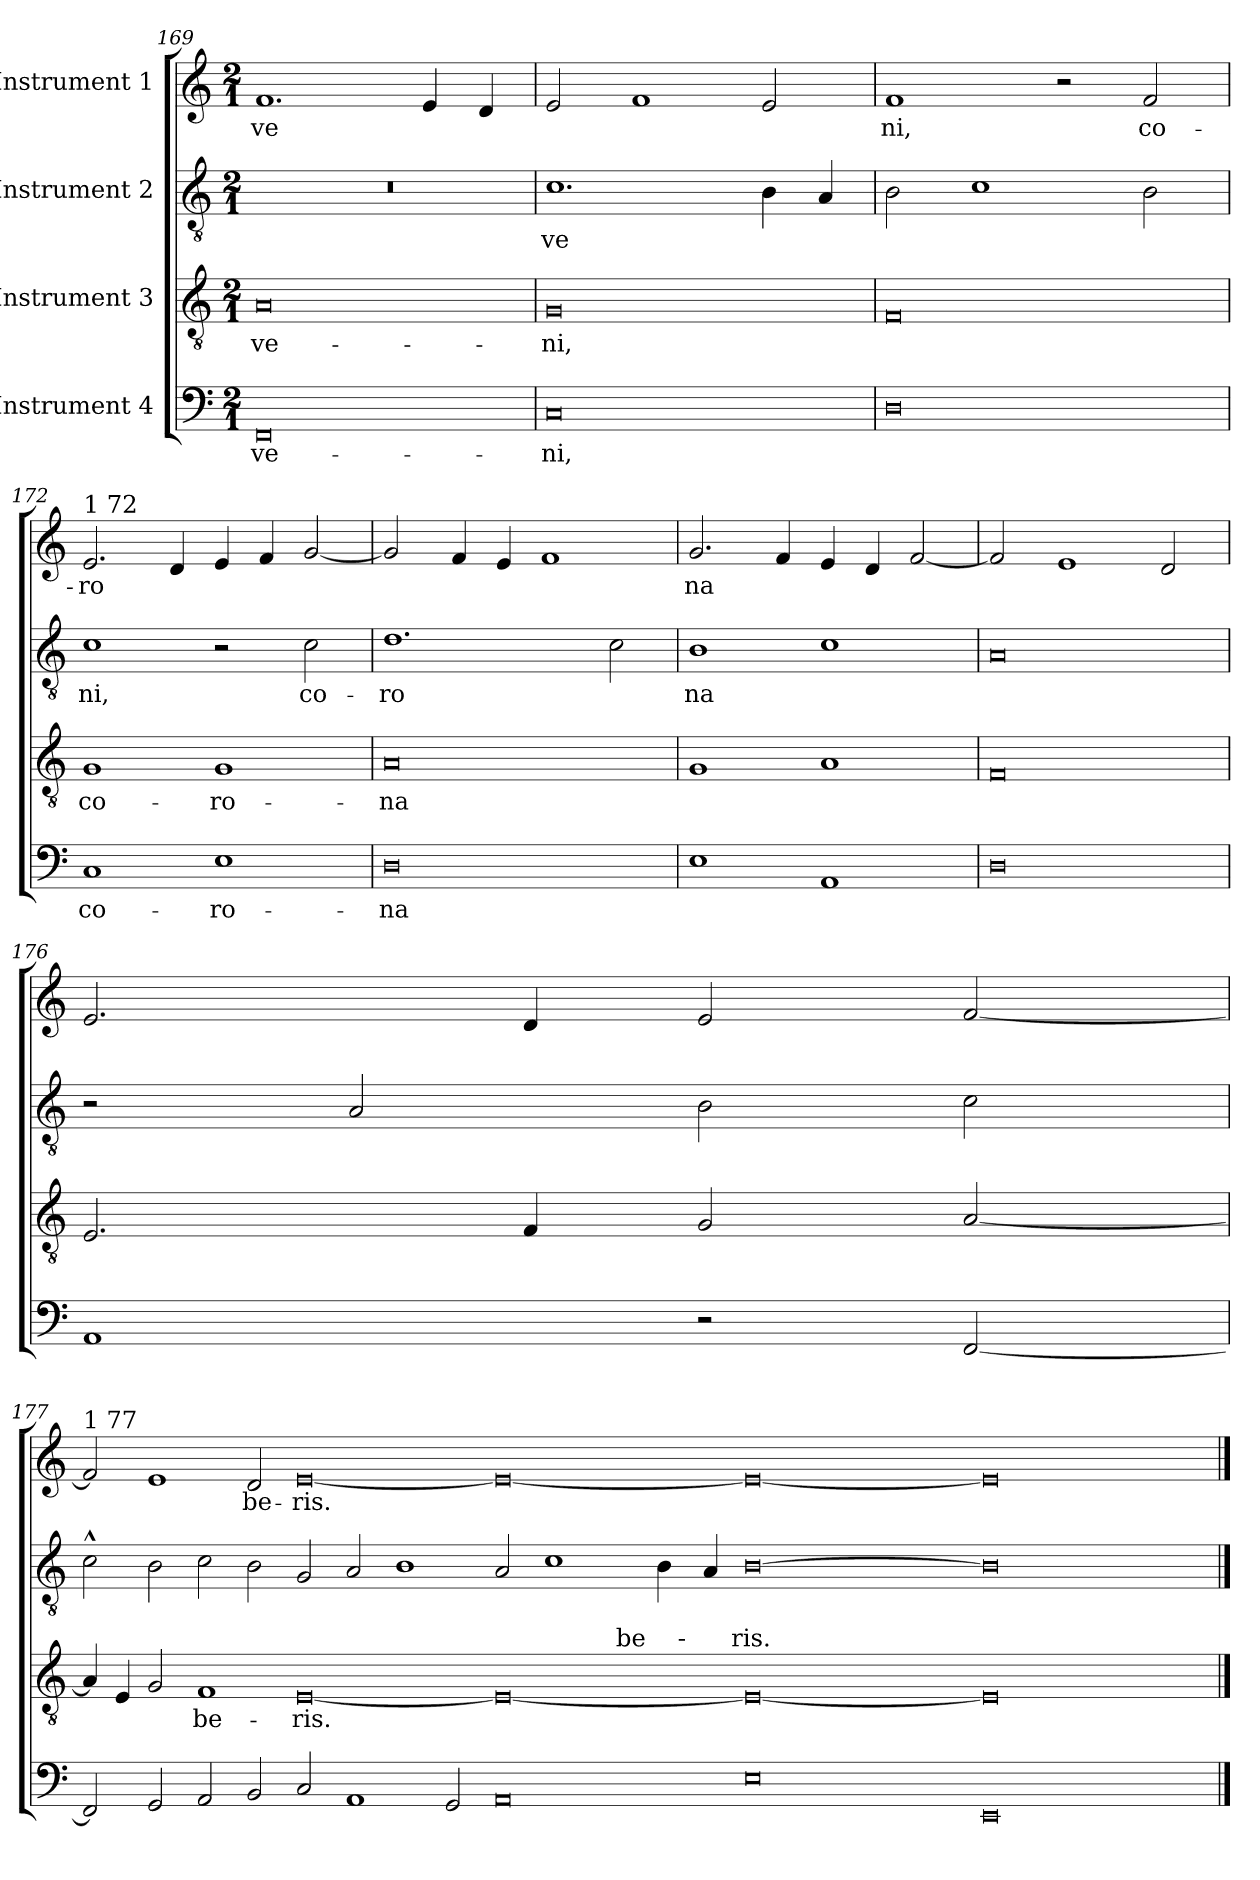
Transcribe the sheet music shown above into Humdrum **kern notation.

**kern	**text	**kern	**text	**kern	**text	**kern	**text
*part4	*part4	*part3	*part3	*part2	*part2	*part1	*part1
*staff4	*staff4	*staff3	*staff3	*staff2	*staff2	*staff1	*staff1
*I"Instrument 4	*	*I"Instrument 3	*	*I"Instrument 2	*	*I"Instrument 1	*
*clefF4	*	*clefGv2	*	*clefGv2	*	*clefG2	*
*k[]	*	*k[]	*	*k[]	*	*k[]	*
*C:	*	*C:	*	*C:	*	*C:	*
*M2/1	*	*M2/1	*	*M2/1	*	*M2/1	*
=169	=169	=169	=169	=169	=169	=169	=169
!	!LO:LY:b:cj	!	!LO:LY:b:cj	!	!	!	!LO:LY:b:cj
0FF	ve-	0A	ve-	0r	.	1.f	ve-
!	!	!	!	!	!	!	!LO:LY:b:cj
.	.	.	.	.	.	4e/	--
!	!	!	!	!	!	!	!LO:LY:b:cj
.	.	.	.	.	.	4d/	--
=170	=170	=170	=170	=170	=170	=170	=170
!	!LO:LY:b:cj	!	!LO:LY:b:cj	!	!LO:LY:b:cj	!	!LO:LY:b:cj
0C	-ni,	0G	-ni,	1.c	ve-	2e/	--
!	!	!	!	!	!	!	!LO:LY:b:cj
.	.	.	.	.	.	1f	--
!	!	!	!	!	!LO:LY:b:cj	!	!LO:LY:b:cj
.	.	.	.	4B\	--	2e/	--
!	!	!	!	!	!LO:LY:b:cj	!	!
.	.	.	.	4A/	--	.	.
=171	=171	=171	=171	=171	=171	=171	=171
!	!LO:LY:b:cj	!	!LO:LY:b:cj	!	!LO:LY:b:cj	!	!LO:LY:b:cj
0D	.	0F	.	2B\	--	1f	-ni,
!	!	!	!	!	!LO:LY:b:cj	!	!
.	.	.	.	1c	--	.	.
.	.	.	.	.	.	2r	.
!	!	!	!	!	!LO:LY:b:cj	!	!LO:LY:b:cj
.	.	.	.	2B\	--	2f/	co-
!!LO:LB:g=z
=172	=172	=172	=172	=172	=172	=172	=172
!	!	!	!	!	!	!LO:TX:a:t=1 72	!
!	!LO:LY:b:cj	!	!LO:LY:b:cj	!	!LO:LY:b:cj	!	!LO:LY:b:cj
1C	co-	1G	co-	1c	-ni,	2.e/	-ro-
!	!	!	!	!	!	!	!LO:LY:b:cj
.	.	.	.	.	.	4d/	--
!	!LO:LY:b:cj	!	!LO:LY:b:cj	!	!	!	!LO:LY:b:cj
1E	-ro-	1G	-ro-	2r	.	4e/	--
!	!	!	!	!	!	!	!LO:LY:b:cj
.	.	.	.	.	.	4f/	--
!	!	!	!	!	!LO:LY:b:cj	!	!LO:LY:b:cj
.	.	.	.	2c\	co-	[<2g/	--
=173	=173	=173	=173	=173	=173	=173	=173
!	!LO:LY:b:cj	!	!LO:LY:b:cj	!	!LO:LY:b:cj	!	!LO:LY:b:cj
0D	-na-	0A	-na-	1.d	-ro-	2g/]	--
!	!	!	!	!	!	!	!LO:LY:b:cj
.	.	.	.	.	.	4f/	--
!	!	!	!	!	!	!	!LO:LY:b:cj
.	.	.	.	.	.	4e/	--
!	!	!	!	!	!	!	!LO:LY:b:cj
.	.	.	.	.	.	1f	--
!	!	!	!	!	!LO:LY:b:cj	!	!
.	.	.	.	2c\	--	.	.
=174	=174	=174	=174	=174	=174	=174	=174
!	!LO:LY:b:cj	!	!LO:LY:b:cj	!	!LO:LY:b:cj	!	!LO:LY:b:cj
1E	--	1G	--	1B	-na-	2.g/	-na-
!	!	!	!	!	!	!	!LO:LY:b:cj
.	.	.	.	.	.	4f/	--
!	!LO:LY:b:cj	!	!LO:LY:b:cj	!	!LO:LY:b:cj	!	!LO:LY:b:cj
1AA	--	1A	--	1c	--	4e/	--
!	!	!	!	!	!	!	!LO:LY:b:cj
.	.	.	.	.	.	4d/	--
!	!	!	!	!	!	!	!LO:LY:b:cj
.	.	.	.	.	.	[<2f/	--
=175	=175	=175	=175	=175	=175	=175	=175
!	!LO:LY:b:cj	!	!LO:LY:b:cj	!	!LO:LY:b:cj	!	!LO:LY:b:cj
0D	--	0F	--	0A	--	2f/]	--
!	!	!	!	!	!	!	!LO:LY:b:cj
.	.	.	.	.	.	1e	--
!	!	!	!	!	!	!	!LO:LY:b:cj
.	.	.	.	.	.	2d/	--
=176	=176	=176	=176	=176	=176	=176	=176
!	!LO:LY:b:cj	!	!LO:LY:b:cj	!	!	!	!LO:LY:b:cj
1AA	--	2.E/	--	2r	.	2.e/	--
!	!	!	!	!	!LO:LY:b:cj	!	!
.	.	.	.	2A/	--	.	.
!	!	!	!LO:LY:b:cj	!	!	!	!LO:LY:b:cj
.	.	4F/	--	.	.	4d/	--
!	!	!	!LO:LY:b:cj	!	!LO:LY:b:cj	!	!LO:LY:b:cj
2r	.	2G/	--	2B\	--	2e/	--
!	!LO:LY:b:cj	!	!LO:LY:b:cj	!	!LO:LY:b:cj	!	!LO:LY:b:cj
[<2FF/	--	[<2A/	--	2c\	--	[<2f/	--
!!LO:LB:g=z
=177	=177	=177	=177	=177	=177	=177	=177
!	!	!	!	!	!	!LO:TX:a:t=1 77	!
!	!LO:LY:b:cj	!	!LO:LY:b:cj	!	!LO:LY:b:cj	!	!LO:LY:b:cj
*	*	*^	*	*	*	*	*
*	*	*	*^	*	*	*	*	*
*	*	*	*	*^	*	*	*	*	*
2FF/]	--	4A/]	1ryy	1ryy	1ryy	--	2c^^>\	--	2f/]	--
!	!	!	!	!	!	!LO:LY:b:cj	!	!	!	!
.	.	4E/	.	.	.	--	.	.	.	.
!	!LO:LY:b:cj	!	!	!	!	!LO:LY:b:cj	!	!LO:LY:b:cj	!	!LO:LY:b:cj
2GG/	--	2G/	.	.	.	--	2B\	--	1e	--
!	!LO:LY:b:cj	!	!	!	!	!LO:LY:b:cj	!	!LO:LY:b:cj	!	!
2AA/	--	1F	1ryy	1ryy	1ryy	-be-	2c\	--	.	.
!	!LO:LY:b:cj	!	!	!	!	!	!	!LO:LY:b:cj	!	!LO:LY:b:cj
2BB/	--	.	.	.	.	.	2B\	--	2d/	-be-
!	!LO:LY:b:cj	!	!	!	!	!LO:LY:b:cj	!	!LO:LY:b:cj	!	!LO:LY:b:cj
2C/	--	[<0E	1ryy	1ryy	1ryy	-ris.	2G/	--	[<0e	-ris.
!	!LO:LY:b:cj	!	!	!	!	!	!	!LO:LY:b:cj	!	!
1AA	--	.	.	.	.	.	2A/	--	.	.
!	!	!	!	!	!	!	!	!LO:LY:b:cj	!	!
.	.	.	1ryy	1ryy	1ryy	.	1B	--	.	.
!	!LO:LY:b:cj	!	!	!	!	!	!	!	!	!
2GG/	--	.	.	.	.	.	.	.	.	.
!	!LO:LY:b:cj	!	!	!	!	!LO:LY:b:cj	!	!LO:LY:b:cj	!	!LO:LY:b:cj
0AA	--	0E_<	1ryy	1ryy	1ryy	.	2A/	--	0e_<	.
!	!	!	!	!	!	!	!	!LO:LY:b:cj	!	!
.	.	.	.	.	.	.	1c	--	.	.
.	.	.	8ryy	2ryy	2...ryy	.	.	.	.	.
!	!	!	!LO:TX:a:t=be	!	!	!	!	!	!	!
.	.	.	1ryy	.	.	.	.	.	.	.
!	!	!	!	!	!	!	!	!LO:LY:b:cj	!	!
.	.	.	.	16ryy	.	.	4B\	--	.	.
.	.	.	.	64ryy	.	.	.	.	.	.
!	!	!	!	!LO:TX:a:t=-	!	!	!	!	!	!
.	.	.	.	1ryy	.	.	.	.	.	.
!	!	!	!	!	!	!	!	!LO:LY:b:cj	!	!
.	.	.	.	.	.	.	4A/	--	.	.
!	!	!	!	!	!LO:TX:a:t=ris.	!	!	!	!	!
.	.	.	.	.	1ryy	.	.	.	.	.
!	!LO:LY:b:cj	!	!	!	!	!LO:LY:b:cj	!	!LO:LY:b:cj	!	!LO:LY:b:cj
0E	--	0E_<	.	.	.	.	[>0B	--	0e_<	.
.	.	.	1ryy	.	.	.	.	.	.	.
.	.	.	.	1ryy	.	.	.	.	.	.
.	.	.	.	.	1ryy	.	.	.	.	.
.	.	.	1ryy	.	.	.	.	.	.	.
.	.	.	.	1ryy	.	.	.	.	.	.
.	.	.	.	.	1ryy	.	.	.	.	.
!	!LO:LY:b:cj	!	!	!	!	!LO:LY:b:cj	!	!LO:LY:b:cj	!	!LO:LY:b:cj
0EE	--	0E]	.	.	.	.	0B]	--	0e]	.
.	.	.	1...ryy	.	.	.	.	.	.	.
.	.	.	.	1ryy	.	.	.	.	.	.
.	.	.	.	.	1ryy	.	.	.	.	.
.	.	.	.	4ryy	.	.	.	.	.	.
.	.	.	.	8ryy	.	.	.	.	.	.
.	.	.	.	.	16ryy	.	.	.	.	.
.	.	.	.	32.ryy	.	.	.	.	.	.
*	*	*v	*v	*v	*v	*	*	*	*	*
==	==	==	==	==	==	==	==
*-	*-	*-	*-	*-	*-	*-	*-
